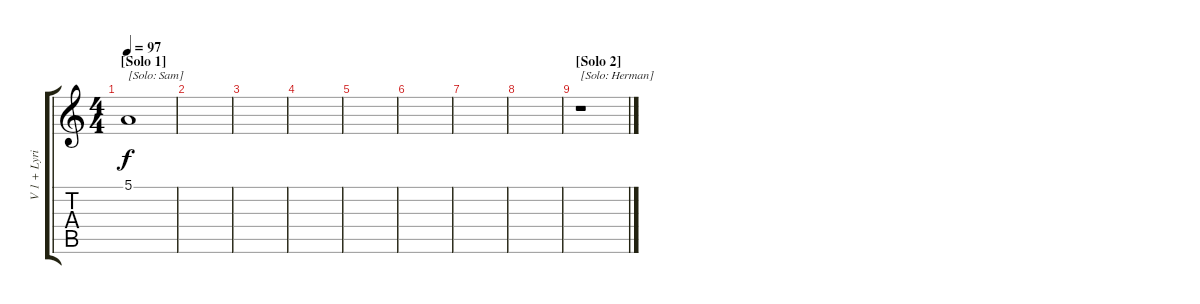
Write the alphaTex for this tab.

\track ("V 1 + Lyrics" "V 1 + Lyri") {instrument frenchhorn}
\staff {score tabs}
\tuning (E4 B3 G3 D3 A2 E2) {hide}
\ts (4 4)
\section ("" "[Solo 1]")
\tempo 97
\clef g2
\ks c
5.1.1{txt "[Solo: Sam]" dy f} |
|
|
|
|
|
|
|
\section ("" "[Solo 2]")
r.1{txt "[Solo: Herman]"}
